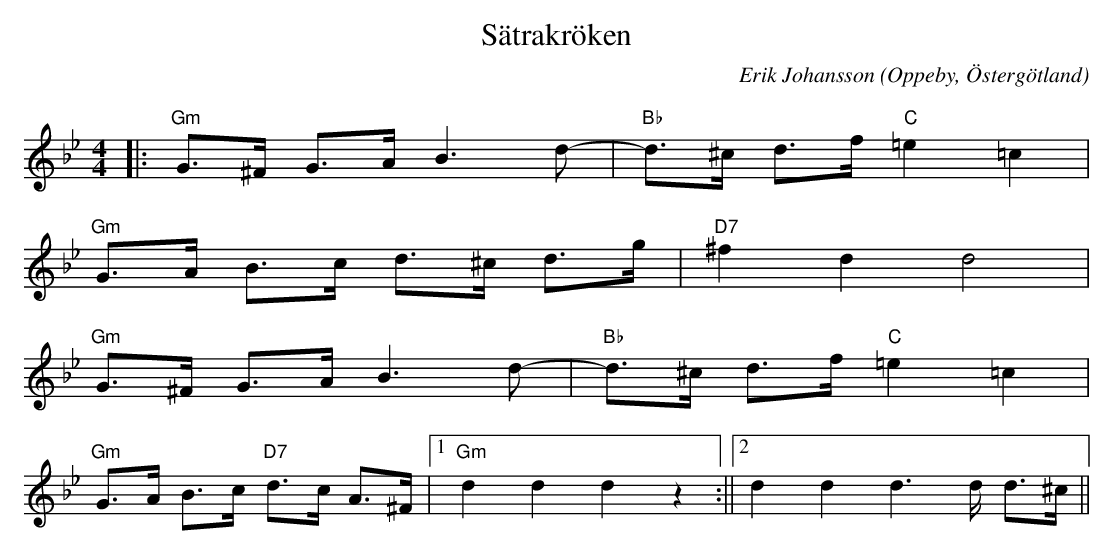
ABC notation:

X:1
T:Sätrakröken
C:Erik Johansson
O:Oppeby, Östergötland
Q:130
M:4/4
L:1/8
K:Gm
|:"Gm"G>^F G>A B3 d-|"Bb" d>^c d>f"C" =e2 =c2|
  "Gm"G>A B>c d>^c d>g|"D7" ^f2 d2 d4 |
  "Gm"G>^F G>A B3 d-|"Bb" d>^c d>f"C" =e2 =c2|
  "Gm"G>A B>c "D7"d>c A>^F|1"Gm" d2 d2 d2 z2 :||2 d2 d2 d2> d d>^c ||
